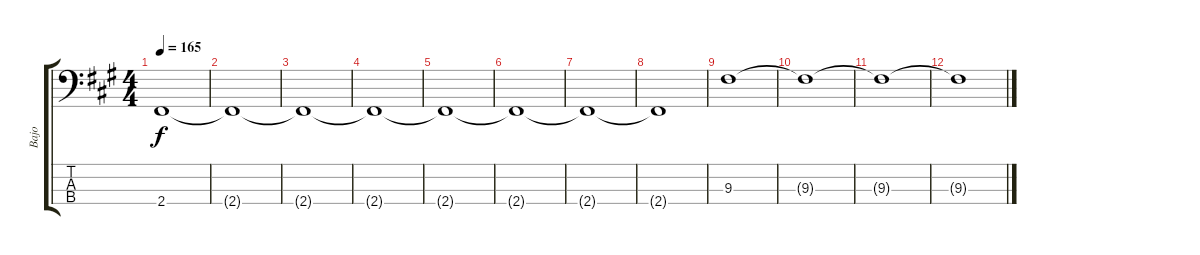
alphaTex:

\track ("Bajo" "Bajo") {instrument electricbassfinger}
\staff {score tabs}
\tuning (G2 D2 A1 E1) {hide}
\ts (4 4)
\tempo 165
\clef f4
\ks a
2.4.1{dy f} |
2.4{t}.1 |
2.4{t}.1 |
2.4{t}.1 |
2.4{t}.1 |
2.4{t}.1 |
2.4{t}.1 |
2.4{t}.1 |
9.3.1 |
9.3{t}.1 |
9.3{t}.1{volume 0} |
9.3{t}.1
